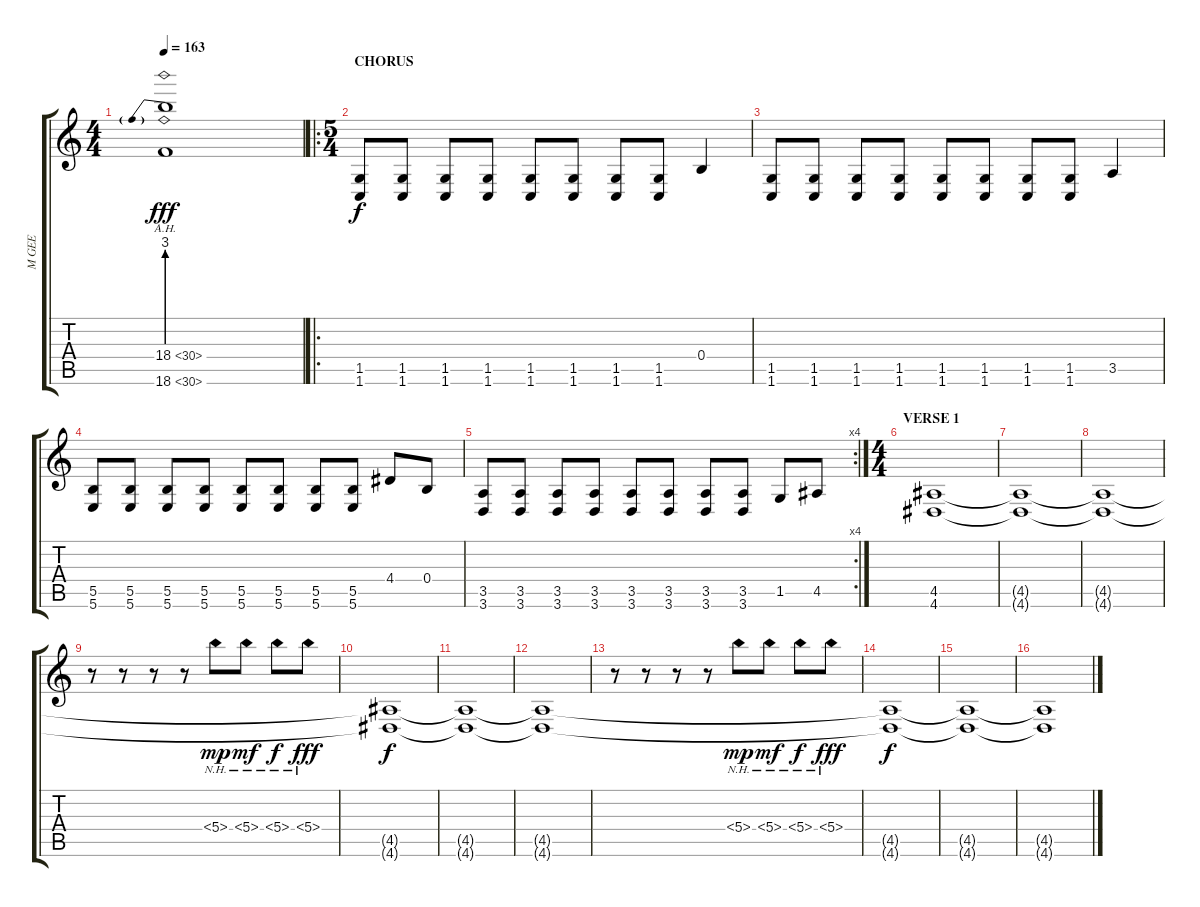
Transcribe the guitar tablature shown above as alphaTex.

\track ("M GEE" "M GEE") {instrument distortionguitar}
\staff {score tabs}
\tuning (Db4 Ab3 E3 B2 Gb2 B1) {hide}
\ts (4 4)
\tempo 163
\clef g2
\ks c
(18.4{be (prebend 0 12 60 12) ah 12} 18.6{ah 12 t}).1{dy fff} |
\ro
\ts (5 4)
\section ("" "CHORUS")
(1.5 1.6).8{dy f} (1.5 1.6).8 (1.5 1.6).8 (1.5 1.6).8 (1.5 1.6).8 (1.5 1.6).8 (1.5 1.6).8 (1.5 1.6).8 0.4.4 |
(1.5 1.6).8 (1.5 1.6).8 (1.5 1.6).8 (1.5 1.6).8 (1.5 1.6).8 (1.5 1.6).8 (1.5 1.6).8 (1.5 1.6).8 3.5.4 |
(5.5 5.6).8 (5.5 5.6).8 (5.5 5.6).8 (5.5 5.6).8 (5.5 5.6).8 (5.5 5.6).8 (5.5 5.6).8 (5.5 5.6).8 4.4.8 0.4.8 |
\rc 4
(3.5 3.6).8 (3.5 3.6).8 (3.5 3.6).8 (3.5 3.6).8 (3.5 3.6).8 (3.5 3.6).8 (3.5 3.6).8 (3.5 3.6).8 1.5.8 4.5.8 |
\ts (4 4)
\section ("" "VERSE 1")
(4.5 4.6).1 |
(4.5{t} 4.6{t}).1 |
(4.5{t} 4.6{t}).1 |
r.8 r.8 r.8 r.8 5.4{nh}.8{dy mp} 5.4{nh}.8{dy mf} 5.4{nh}.8{dy f} 5.4{nh}.8{dy fff} |
(4.5{t} 4.6{t}).1{dy f} |
(4.5{t} 4.6{t}).1 |
(4.5{t} 4.6{t}).1 |
r.8 r.8 r.8 r.8 5.4{nh}.8{dy mp} 5.4{nh}.8{dy mf} 5.4{nh}.8{dy f} 5.4{nh}.8{dy fff} |
(4.5{t} 4.6{t}).1{dy f} |
(4.5{t} 4.6{t}).1 |
(4.5{t} 4.6{t}).1
